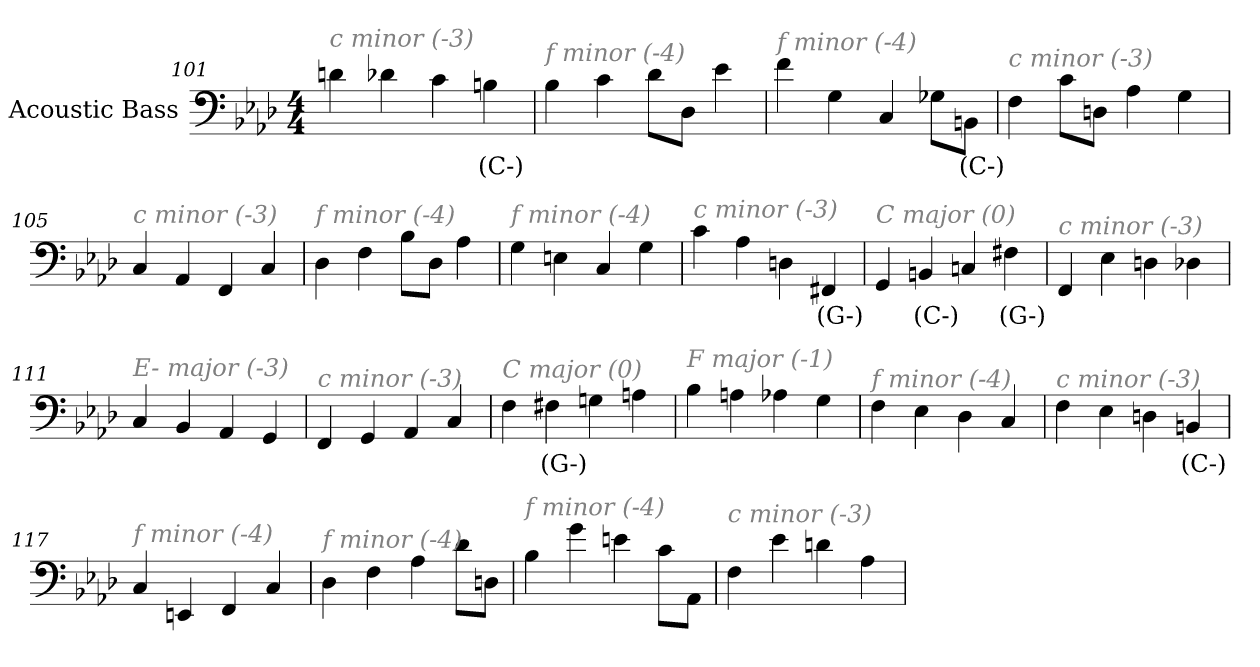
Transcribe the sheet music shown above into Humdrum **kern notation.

**kern	**text
*part1	*part1
*staff1	*staff1
*I"Acoustic Bass	*
*clefF4	*
*ITrd7c12	*
*k[b-e-a-d-]	*
*A-:	*
*M4/4	*
=101	=101
!LO:TX:i:color=#808080:t=c minor (-3)	!
4Dn	.
4D-X	.
4C	.
4BBni	(C-)
=102	=102
!LO:TX:i:color=#808080:t=f minor (-4)	!
4BB-	.
4C	.
8D-L	.
8DD-J	.
4E-	.
=103	=103
!LO:TX:i:color=#808080:t=f minor (-4)	!
4F	.
4GG	.
4CC	.
8GG-XL	.
8BBBniJ	(C-)
=104	=104
!LO:TX:i:color=#808080:t=c minor (-3)	!
4FF	.
8CL	.
8DDnJ	.
4AA-	.
4GG	.
=105	=105
!LO:TX:i:color=#808080:t=c minor (-3)	!
4CC	.
4AAA-	.
4FFF	.
4CC	.
=106	=106
!LO:TX:i:color=#808080:t=f minor (-4)	!
4DD-	.
4FF	.
8BB-L	.
8DD-J	.
4AA-	.
=107	=107
!LO:TX:i:color=#808080:t=f minor (-4)	!
4GG	.
4EEn	.
4CC	.
4GG	.
=108	=108
!LO:TX:i:color=#808080:t=c minor (-3)	!
4C	.
4AA-	.
4DDn	.
4FFF#Xi	(G-)
=109	=109
!LO:TX:i:color=#808080:t=C major (0)	!
4GGG	.
4BBBni	(C-)
4CCn	.
4FF#Xi	(G-)
=110	=110
!LO:TX:i:color=#808080:t=c minor (-3)	!
4FFF	.
4EE-	.
4DDn	.
4DD-X	.
=111	=111
!LO:TX:i:color=#808080:t=E- major (-3)	!
4CC	.
4BBB-	.
4AAA-	.
4GGG	.
=112	=112
!LO:TX:i:color=#808080:t=c minor (-3)	!
4FFF	.
4GGG	.
4AAA-	.
4CC	.
=113	=113
!LO:TX:i:color=#808080:t=C major (0)	!
4FF	.
4FF#Xi	(G-)
4GGn	.
4AAn	.
=114	=114
!LO:TX:i:color=#808080:t=F major (-1)	!
4BB-	.
4AAn	.
4AA-X	.
4GG	.
=115	=115
!LO:TX:i:color=#808080:t=f minor (-4)	!
4FF	.
4EE-	.
4DD-	.
4CC	.
=116	=116
!LO:TX:i:color=#808080:t=c minor (-3)	!
4FF	.
4EE-	.
4DDn	.
4BBBni	(C-)
=117	=117
!LO:TX:i:color=#808080:t=f minor (-4)	!
4CC	.
4EEEn	.
4FFF	.
4CC	.
=118	=118
!LO:TX:i:color=#808080:t=f minor (-4)	!
4DD-	.
4FF	.
4AA-	.
8D-L	.
8DDnJ	.
=119	=119
!LO:TX:i:color=#808080:t=f minor (-4)	!
4BB-	.
4G	.
4En	.
8CL	.
8AAA-J	.
=120	=120
!LO:TX:i:color=#808080:t=c minor (-3)	!
4FF	.
4E-	.
4Dn	.
4AA-	.
=	=
*-	*-
